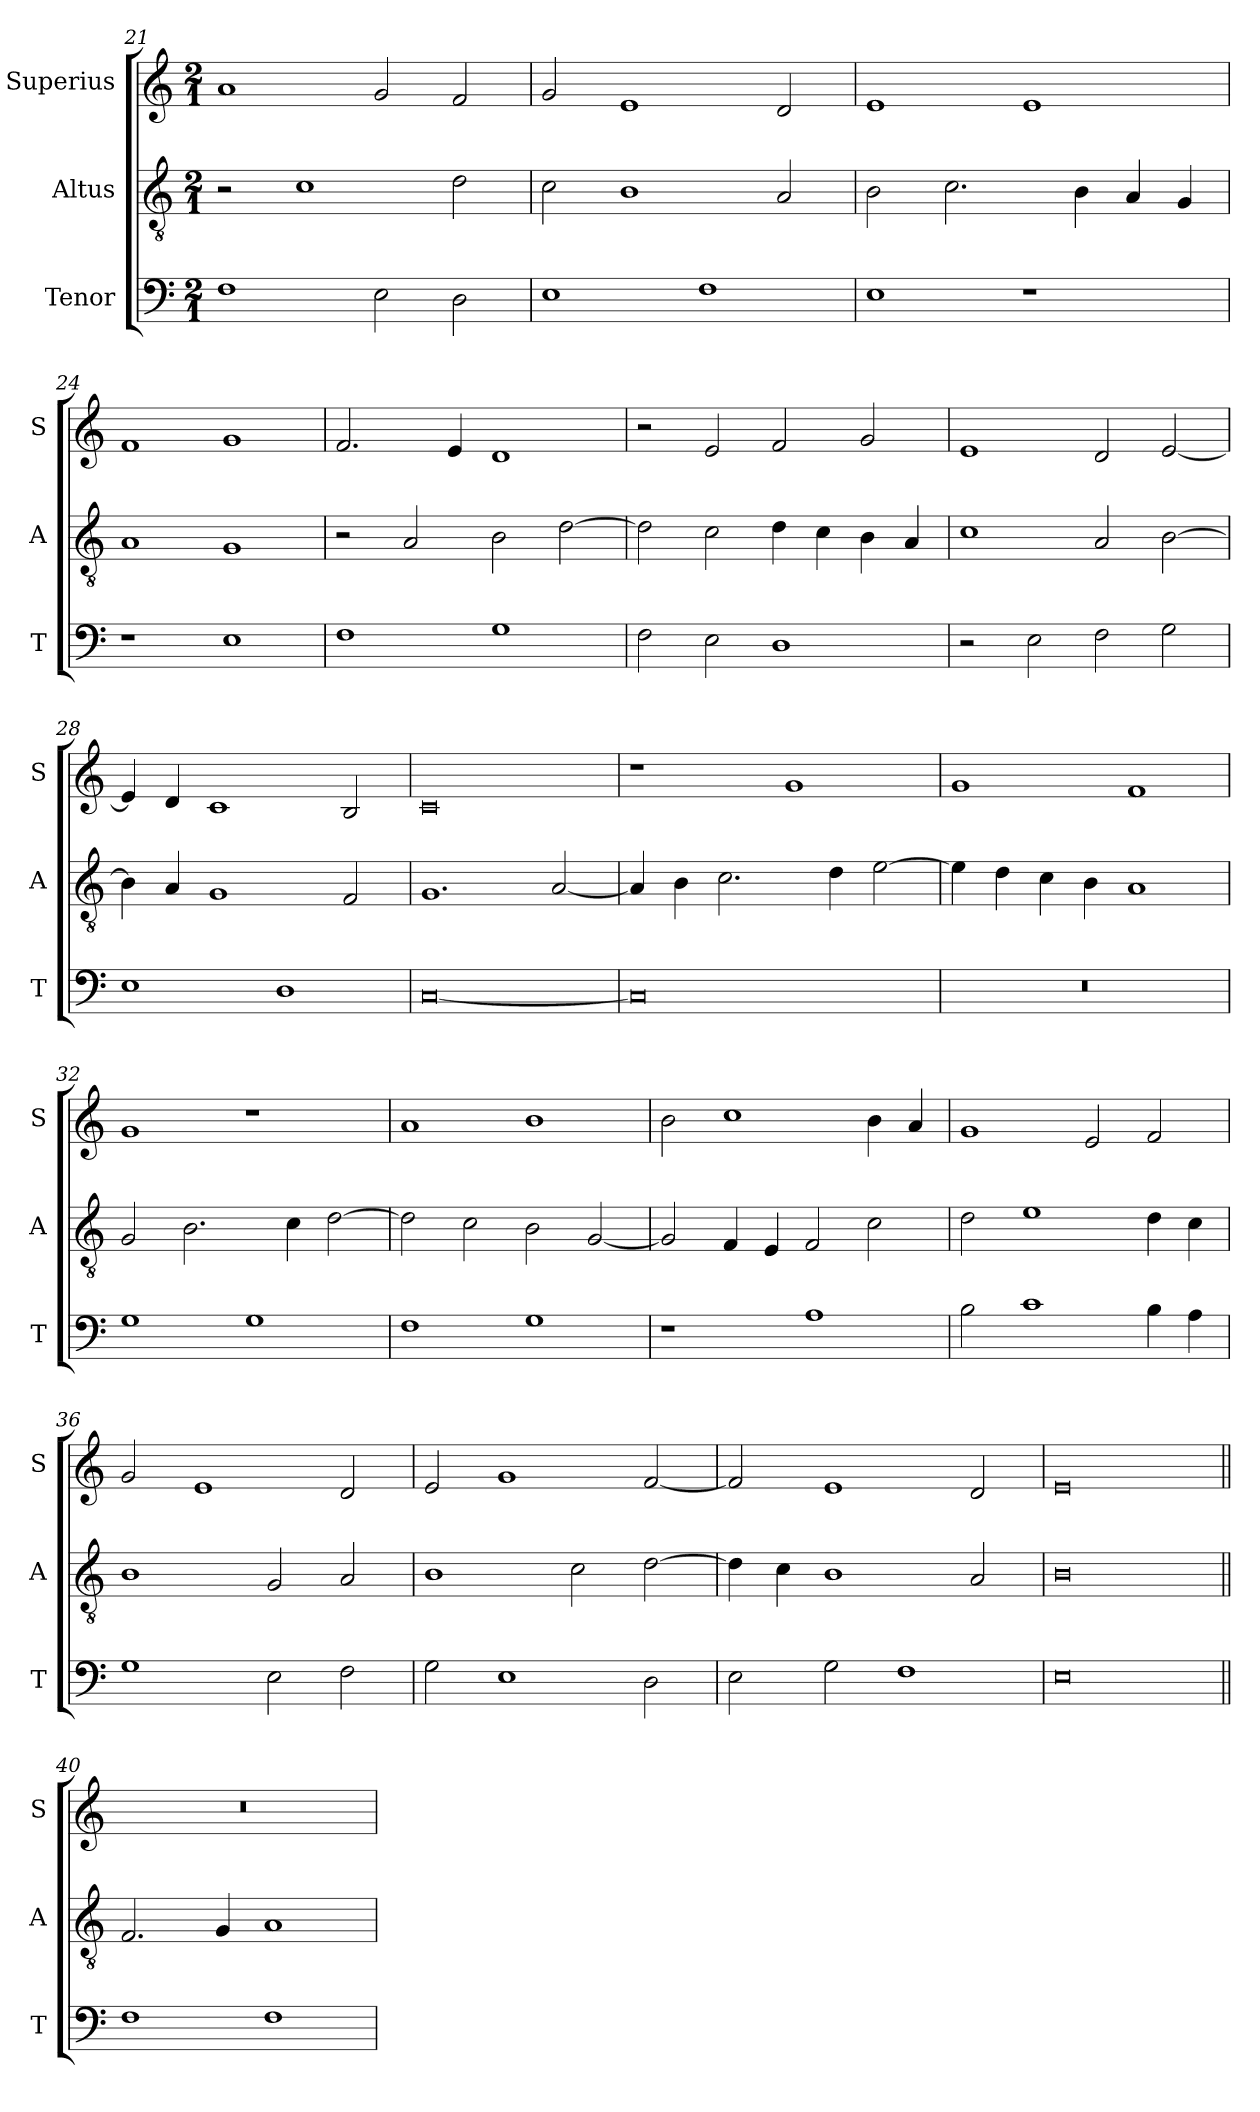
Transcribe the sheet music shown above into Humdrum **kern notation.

**kern	**kern	**kern
*part3	*part2	*part1
*staff3	*staff2	*staff1
*I"Tenor	*I"Altus	*I"Superius
*I'T	*I'A	*I'S
*clefF4	*clefGv2	*clefG2
*k[]	*k[]	*k[]
*M2/1	*M2/1	*M2/1
=21	=21	=21
1F	2r	1a
.	1c	.
2E\	.	2g/
2D\	2d\	2f/
=22	=22	=22
1E	2c\	2g/
.	1B	1e
1F	.	.
.	2A/	2d/
=23	=23	=23
1E	2B\	1e
.	2.c\	.
1r	.	1e
.	4B\	.
.	4A/	.
.	4G/	.
=24	=24	=24
1r	1A	1f
1E	1G	1g
=25	=25	=25
1F	2r	2.f/
.	2A/	.
.	.	4e/
1G	2B\	1d
.	[2d\	.
=26	=26	=26
2F\	2d\]	2r
2E\	2c\	2e/
1D	4d\	2f/
.	4c\	.
.	4B\	2g/
.	4A/	.
=27	=27	=27
2r	1c	1e
2E\	.	.
2F\	2A/	2d/
2G\	[2B\	[2e/
=28	=28	=28
1E	4B\]	4e/]
.	4A/	4d/
.	1G	1c
1D	.	.
.	2F/	2B/
=29	=29	=29
[0C	1.G	0c
.	[2A/	.
=30	=30	=30
0C]	4A/]	1r
.	4B\	.
.	2.c\	.
.	.	1g
.	4d\	.
.	[2e\	.
=31	=31	=31
0r	4e\]	1g
.	4d\	.
.	4c\	.
.	4B\	.
.	1A	1f
=32	=32	=32
1G	2G/	1g
.	2.B\	.
1G	.	1r
.	4c\	.
.	[2d\	.
=33	=33	=33
1F	2d\]	1a
.	2c\	.
1G	2B\	1b
.	[2G/	.
=34	=34	=34
1r	2G/]	2b\
.	4F/	1cc
.	4E/	.
1A	2F/	.
.	2c\	4b\
.	.	4a/
=35	=35	=35
2B\	2d\	1g
1c	1e	.
.	.	2e/
4B\	4d\	2f/
4A\	4c\	.
=36	=36	=36
1G	1B	2g/
.	.	1e
2E\	2G/	.
2F\	2A/	2d/
=37	=37	=37
2G\	1B	2e/
1E	.	1g
.	2c\	.
2D\	[2d\	[2f/
=38	=38	=38
2E\	4d\]	2f/]
.	4c\	.
2G\	1B	1e
1F	.	.
.	2A/	2d/
=39	=39	=39
0E	0B	0e
=40||	=40||	=40||
1F	2.F/	0r
.	4G/	.
1F	1A	.
=	=	=
*-	*-	*-
